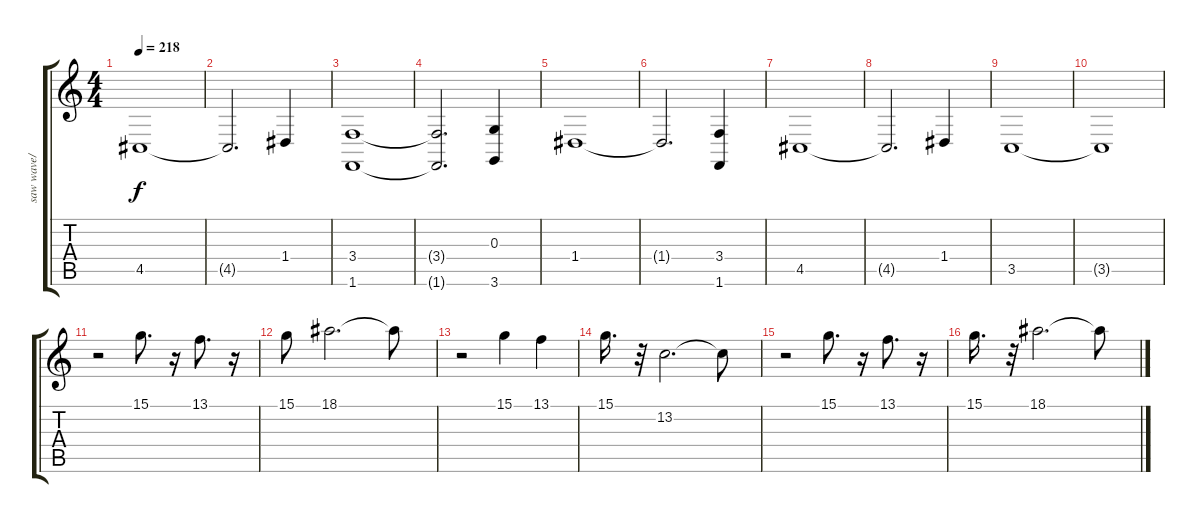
\track ("saw wave/ dist. guit" "saw wave/ ") {instrument lead2sawtooth}
\staff {score tabs}
\tuning (E4 B3 G3 D3 A2 E2) {hide}
\ts (4 4)
\tempo 218
\clef g2
\ks c
4.5.1{dy f} |
4.5{t}.2{d} 1.4.4 |
(3.4 1.6).1 |
(3.4{t} 1.6{t}).2{d} (0.3 3.6).4 |
1.4.1 |
1.4{t}.2{d} (3.4 1.6).4 |
4.5.1 |
4.5{t}.2{d} 1.4.4 |
3.5.1 |
3.5{t}.1 |
r.2{volume 14 instrument lead2sawtooth} 15.1.8{d volume 16} r.16 13.1.8{d} r.16 |
15.1.8 18.1.2{d} 18.1{t}.8 |
r.2 15.1.4 13.1.4 |
15.1.16{d} r.32 13.2.2{d} 13.2{t}.8 |
r.2 15.1.8{d} r.16 13.1.8{d} r.16 |
15.1.16{d} r.32 18.1.2{d} 18.1{t}.8
